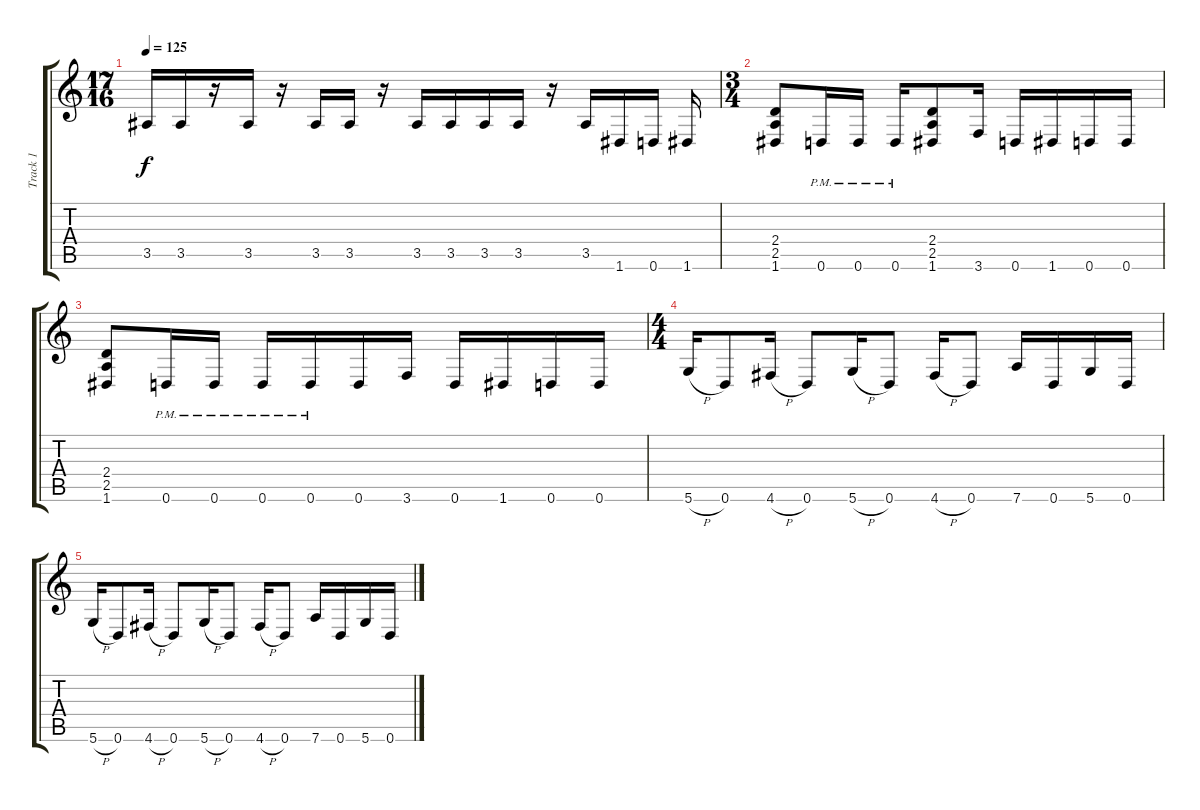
\track ("Track 1" "Track 1") {instrument distortionguitar}
\staff {score tabs}
\tuning (D4 A3 F3 C3 G2 D2) {hide}
\ts (17 16)
\tempo 125
\clef g2
\ks c
3.5.16{dy f} 3.5.16 r.16 3.5.16 r.16 3.5.16 3.5.16 r.16 3.5.16 3.5.16 3.5.16 3.5.16 r.16 3.5.16 1.6.16 0.6.16 1.6.16 |
\ts (3 4)
(2.4 2.5 1.6).8 0.6{pm}.16 0.6{pm}.16 0.6{pm}.16 (2.4 2.5 1.6).8 3.6.16 0.6.16 1.6.16 0.6.16 0.6.16 |
(2.4 2.5 1.6).8 0.6{pm}.16 0.6{pm}.16 0.6{pm}.16 0.6{pm}.16 0.6.16 3.6.16 0.6.16 1.6.16 0.6.16 0.6.16 |
\ts (4 4)
5.6{h}.16 0.6.8 4.6{h}.16 0.6.8 5.6{h}.16 0.6.8 4.6{h}.16 0.6.8 7.6.16 0.6.16 5.6.16 0.6.16 |
5.6{h}.16 0.6.8 4.6{h}.16 0.6.8 5.6{h}.16 0.6.8 4.6{h}.16 0.6.8 7.6.16 0.6.16 5.6.16 0.6.16
